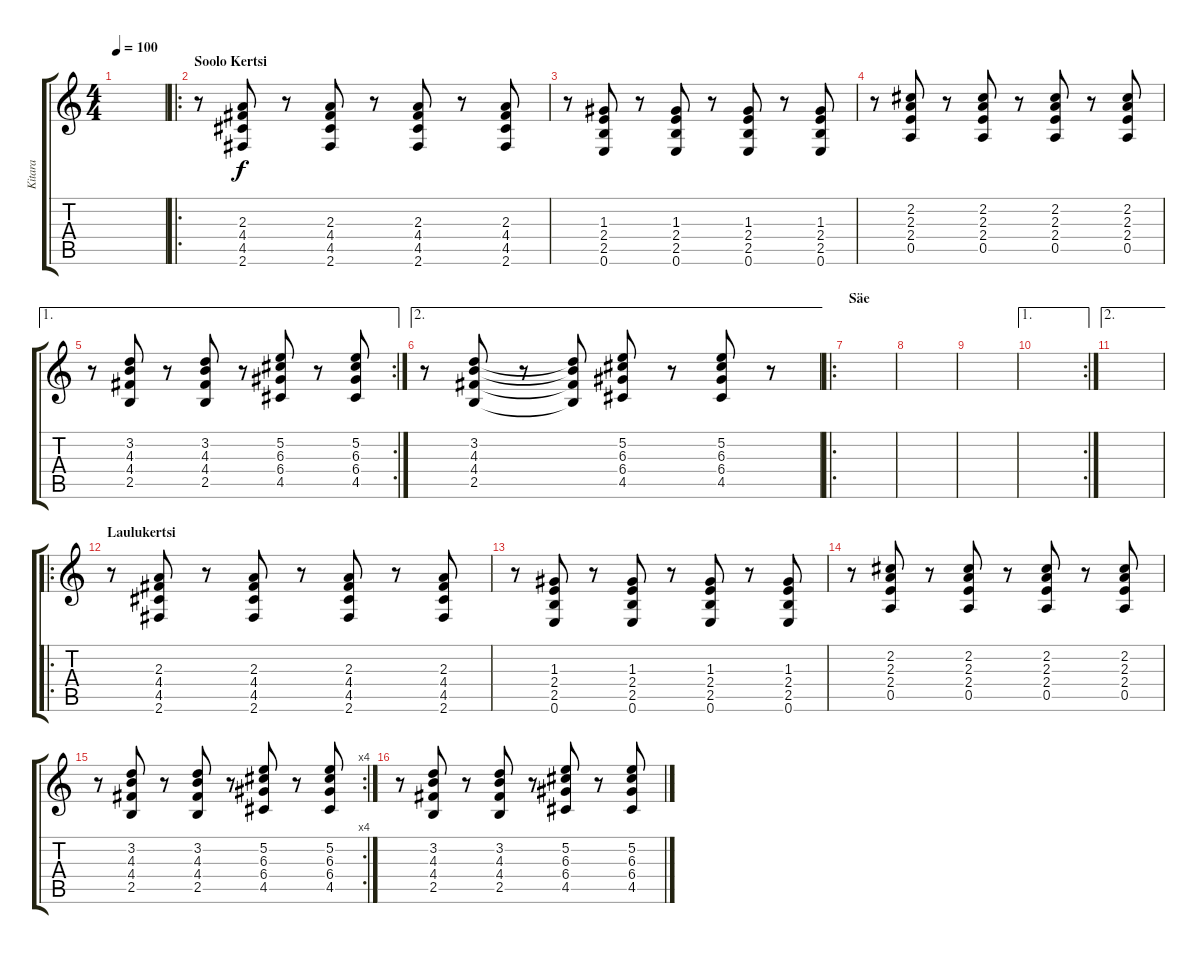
\track ("Kitara" "Kitara") {instrument electricguitarmuted}
\staff {score tabs}
\tuning (E4 B3 G3 D3 A2 E2) {hide}
\ts (4 4)
\tempo 100
\tempo 150
\tempo 100
\clef g2
\ks c
|
\ro
\section ("" "Soolo Kertsi")
r.8 (2.3 4.4 4.5 2.6).8 r.8 (2.3 4.4 4.5 2.6).8 r.8 (2.3 4.4 4.5 2.6).8 r.8 (2.3 4.4 4.5 2.6).8 |
r.8 (1.3 2.4 2.5 0.6).8 r.8 (1.3 2.4 2.5 0.6).8 r.8 (1.3 2.4 2.5 0.6).8 r.8 (1.3 2.4 2.5 0.6).8 |
r.8 (2.2 2.3 2.4 0.5).8 r.8 (2.2 2.3 2.4 0.5).8 r.8 (2.2 2.3 2.4 0.5).8 r.8 (2.2 2.3 2.4 0.5).8 |
\ae 1
\rc 2
r.8 (3.2 4.3 4.4 2.5).8 r.8 (3.2 4.3 4.4 2.5).8 r.8 (5.2 6.3 6.4 4.5).8 r.8 (5.2 6.3 6.4 4.5).8 |
\ae 2
r.8 (3.2 4.3 4.4 2.5).8 r.8 (3.2{t} 4.3{t} 4.4{t} 2.5{t}).8 (5.2 6.3 6.4 4.5).8 r.8 (5.2 6.3 6.4 4.5).8 r.8 |
\ro
\section ("" "Säe ")
|
|
|
\ae 1
\rc 2
|
\ae 2
|
\ro
\section ("" "Laulukertsi")
r.8 (2.3 4.4 4.5 2.6).8 r.8 (2.3 4.4 4.5 2.6).8 r.8 (2.3 4.4 4.5 2.6).8 r.8 (2.3 4.4 4.5 2.6).8 |
r.8 (1.3 2.4 2.5 0.6).8 r.8 (1.3 2.4 2.5 0.6).8 r.8 (1.3 2.4 2.5 0.6).8 r.8 (1.3 2.4 2.5 0.6).8 |
r.8 (2.2 2.3 2.4 0.5).8 r.8 (2.2 2.3 2.4 0.5).8 r.8 (2.2 2.3 2.4 0.5).8 r.8 (2.2 2.3 2.4 0.5).8 |
\rc 4
r.8 (3.2 4.3 4.4 2.5).8 r.8 (3.2 4.3 4.4 2.5).8 r.8 (5.2 6.3 6.4 4.5).8 r.8 (5.2 6.3 6.4 4.5).8 |
r.8 (3.2 4.3 4.4 2.5).8 r.8 (3.2 4.3 4.4 2.5).8 r.8 (5.2 6.3 6.4 4.5).8 r.8 (5.2 6.3 6.4 4.5).8
